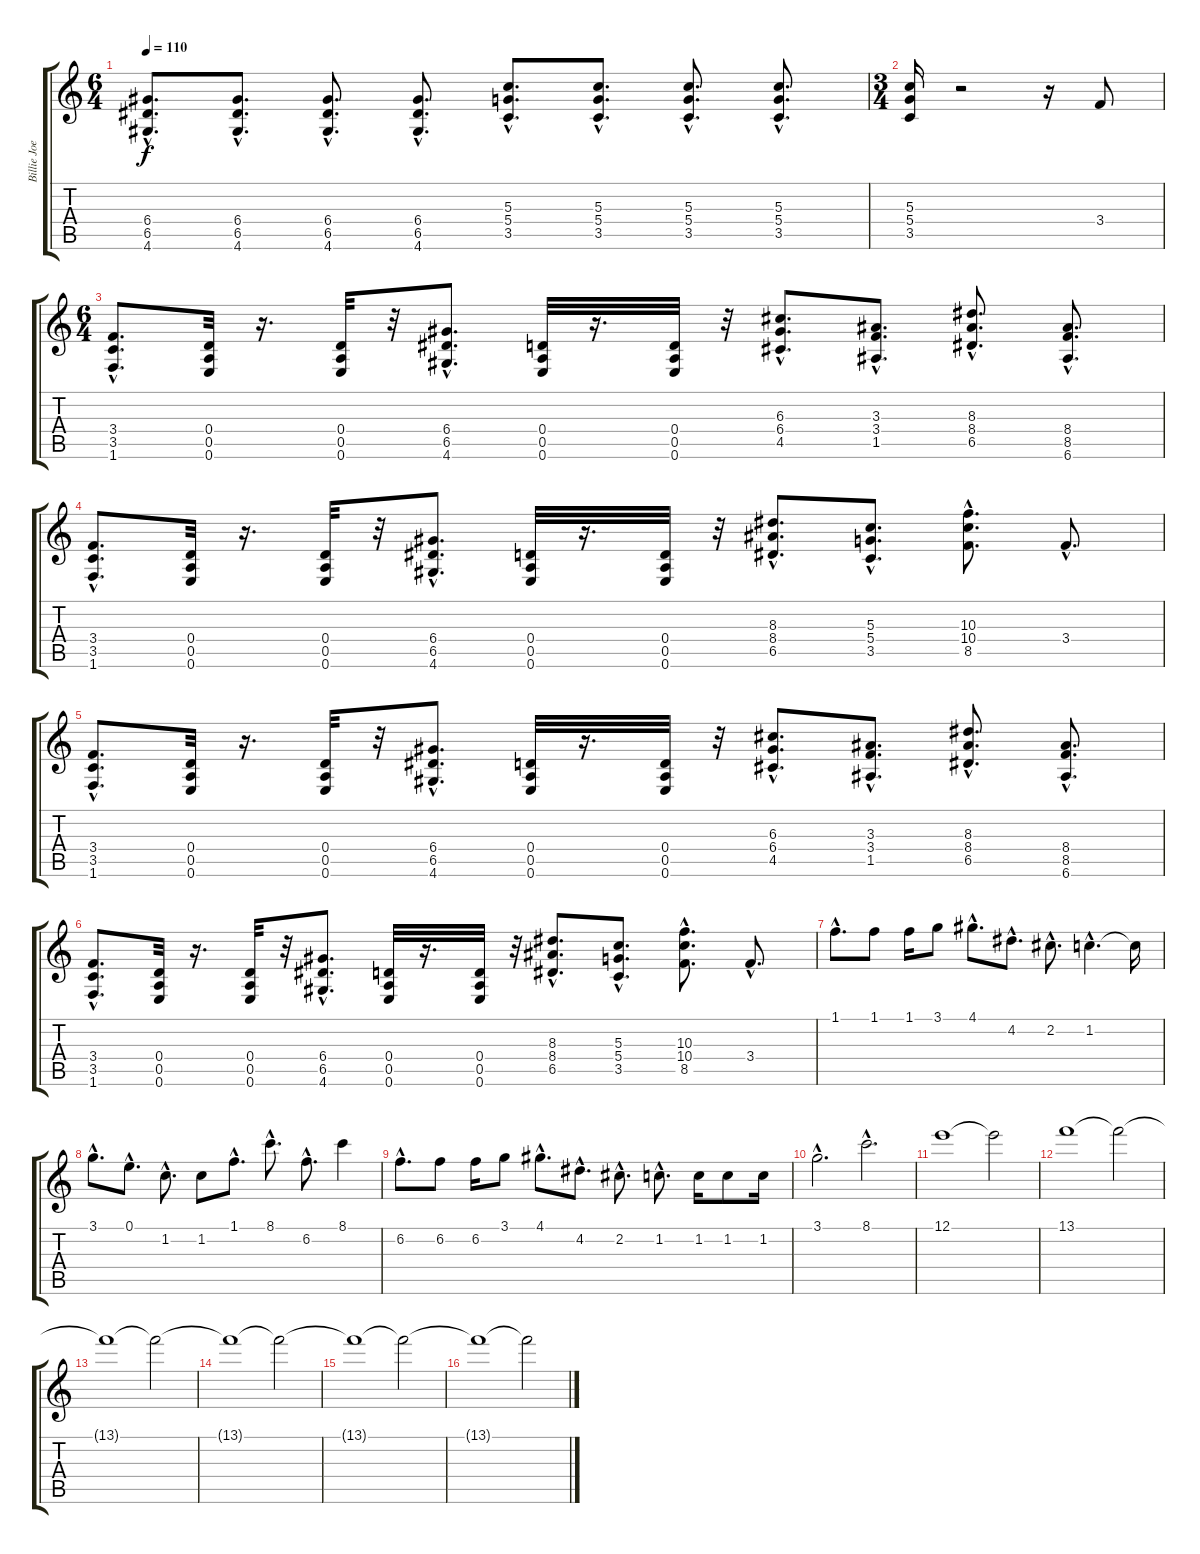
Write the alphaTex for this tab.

\track ("Billie Joe Armstrong (Lead Guitar)" "Billie Joe") {instrument overdrivenguitar}
\staff {score tabs}
\tuning (E4 B3 G3 D3 A2 E2) {hide}
\ts (6 4)
\tempo 110
\clef g2
\ks c
(6.4{hac} 6.5{hac} 4.6{hac}).8{d dy f} (6.4{hac} 6.5{hac} 4.6{hac}).8{d} (6.4{hac} 6.5{hac} 4.6{hac}).8{d} (6.4{hac} 6.5{hac} 4.6{hac}).8{d} (5.3{hac} 5.4{hac} 3.5{hac}).8{d} (5.3{hac} 5.4{hac} 3.5{hac}).8{d} (5.3{hac} 5.4{hac} 3.5{hac}).8{d} (5.3{hac} 5.4{hac} 3.5{hac}).8{d} |
\ts (3 4)
(5.3 5.4 3.5).16 r.2 r.16 3.4.8 |
\ts (6 4)
(3.4{hac} 3.5{hac} 1.6{hac}).8{d} (0.4 0.5 0.6).32 r.16{d} (0.4 0.5 0.6).32 r.32 (6.4{hac} 6.5{hac} 4.6{hac}).8{d} (0.4 0.5 0.6).32 r.16{d} (0.4 0.5 0.6).32 r.32 (6.3{hac} 6.4{hac} 4.5{hac}).8{d} (3.3{hac} 3.4{hac} 1.5{hac}).8{d} (8.3{hac} 8.4{hac} 6.5{hac}).8{d} (8.4{hac} 8.5{hac} 6.6{hac}).8{d} |
(3.4{hac} 3.5{hac} 1.6{hac}).8{d} (0.4 0.5 0.6).32 r.16{d} (0.4 0.5 0.6).32 r.32 (6.4{hac} 6.5{hac} 4.6{hac}).8{d} (0.4 0.5 0.6).32 r.16{d} (0.4 0.5 0.6).32 r.32 (8.3{hac} 8.4{hac} 6.5{hac}).8{d} (5.3{hac} 5.4{hac} 3.5{hac}).8{d} (10.3{hac} 10.4{hac} 8.5{hac}).8{d} 3.4{hac}.8{d} |
(3.4{hac} 3.5{hac} 1.6{hac}).8{d} (0.4 0.5 0.6).32 r.16{d} (0.4 0.5 0.6).32 r.32 (6.4{hac} 6.5{hac} 4.6{hac}).8{d} (0.4 0.5 0.6).32 r.16{d} (0.4 0.5 0.6).32 r.32 (6.3{hac} 6.4{hac} 4.5{hac}).8{d} (3.3{hac} 3.4{hac} 1.5{hac}).8{d} (8.3{hac} 8.4{hac} 6.5{hac}).8{d} (8.4{hac} 8.5{hac} 6.6{hac}).8{d} |
(3.4{hac} 3.5{hac} 1.6{hac}).8{d} (0.4 0.5 0.6).32 r.16{d} (0.4 0.5 0.6).32 r.32 (6.4{hac} 6.5{hac} 4.6{hac}).8{d} (0.4 0.5 0.6).32 r.16{d} (0.4 0.5 0.6).32 r.32 (8.3{hac} 8.4{hac} 6.5{hac}).8{d} (5.3{hac} 5.4{hac} 3.5{hac}).8{d} (10.3{hac} 10.4{hac} 8.5{hac}).8{d} 3.4{hac}.8{d} |
1.1{hac}.8{d} 1.1.8 1.1.16 3.1.8 4.1{hac}.8{d} 4.2{hac}.8{d} 2.2{hac}.8{d} 1.2{hac}.4{d} 1.2{t}.16 |
3.1{hac}.8{d} 0.1{hac}.8{d} 1.2{hac}.8{d} 1.2.8 1.1{hac}.8{d} 8.1{hac}.8{d} 6.2{hac}.8{d} 8.1.4 |
6.2{hac}.8{d} 6.2.8 6.2.16 3.1.8 4.1{hac}.8{d} 4.2{hac}.8{d} 2.2{hac}.8{d} 1.2{hac}.8{d} 1.2.16 1.2.8 1.2.16 |
3.1{hac}.2{d} 8.1{hac}.2{d} |
12.1.1 12.1{t}.2 |
13.1.1{volume 16} 13.1{t}.2 |
13.1{t}.1 13.1{t}.2 |
13.1{t}.1 13.1{t}.2 |
13.1{t}.1 13.1{t}.2 |
13.1{t}.1 13.1{t}.2
